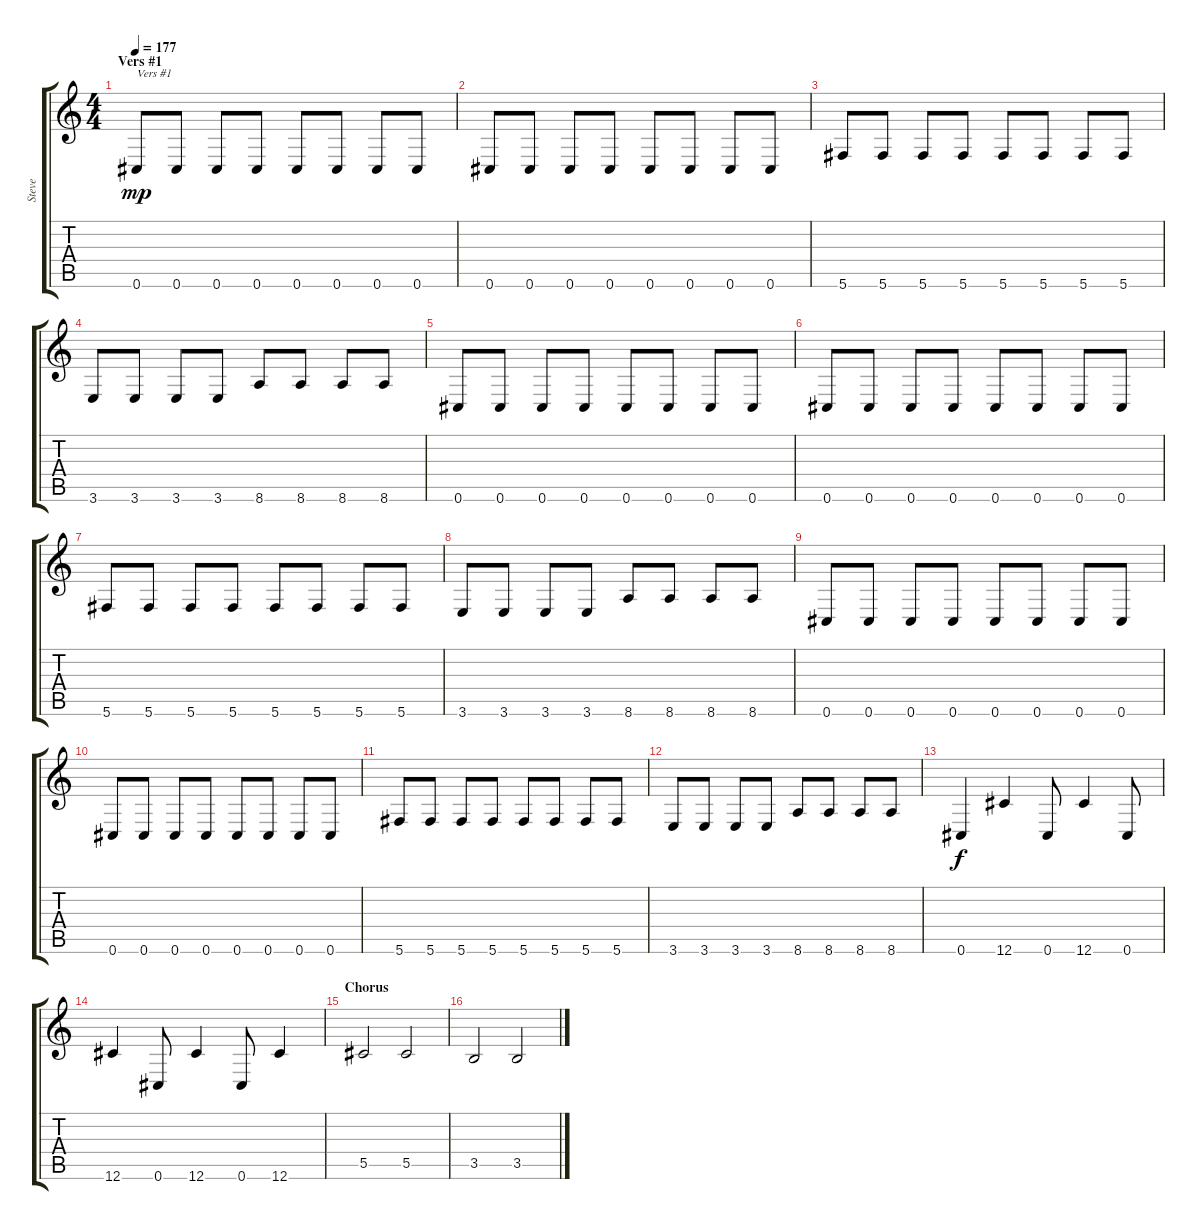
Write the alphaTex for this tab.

\track ("Steve" "Steve") {instrument acousticbass}
\staff {score tabs}
\tuning (Eb4 Bb3 Gb3 Db3 Ab2 Db2) {hide}
\ts (4 4)
\section ("" "Vers #1")
\tempo 177
\clef g2
\ks c
0.6.8{txt "Vers #1" dy mp} 0.6.8 0.6.8 0.6.8 0.6.8 0.6.8 0.6.8 0.6.8 |
0.6.8 0.6.8 0.6.8 0.6.8 0.6.8 0.6.8 0.6.8 0.6.8 |
5.6.8 5.6.8 5.6.8 5.6.8 5.6.8 5.6.8 5.6.8 5.6.8 |
3.6.8 3.6.8 3.6.8 3.6.8 8.6.8 8.6.8 8.6.8 8.6.8 |
0.6.8 0.6.8 0.6.8 0.6.8 0.6.8 0.6.8 0.6.8 0.6.8 |
0.6.8 0.6.8 0.6.8 0.6.8 0.6.8 0.6.8 0.6.8 0.6.8 |
5.6.8 5.6.8 5.6.8 5.6.8 5.6.8 5.6.8 5.6.8 5.6.8 |
3.6.8 3.6.8 3.6.8 3.6.8 8.6.8 8.6.8 8.6.8 8.6.8 |
0.6.8 0.6.8 0.6.8 0.6.8 0.6.8 0.6.8 0.6.8 0.6.8 |
0.6.8 0.6.8 0.6.8 0.6.8 0.6.8 0.6.8 0.6.8 0.6.8 |
5.6.8 5.6.8 5.6.8 5.6.8 5.6.8 5.6.8 5.6.8 5.6.8 |
3.6.8 3.6.8 3.6.8 3.6.8 8.6.8 8.6.8 8.6.8 8.6.8 |
0.6.4{dy f} 12.6.4 0.6.8 12.6.4 0.6.8 |
12.6.4 0.6.8 12.6.4 0.6.8 12.6.4 |
\section ("" "Chorus")
5.5.2 5.5.2 |
3.5.2 3.5.2
